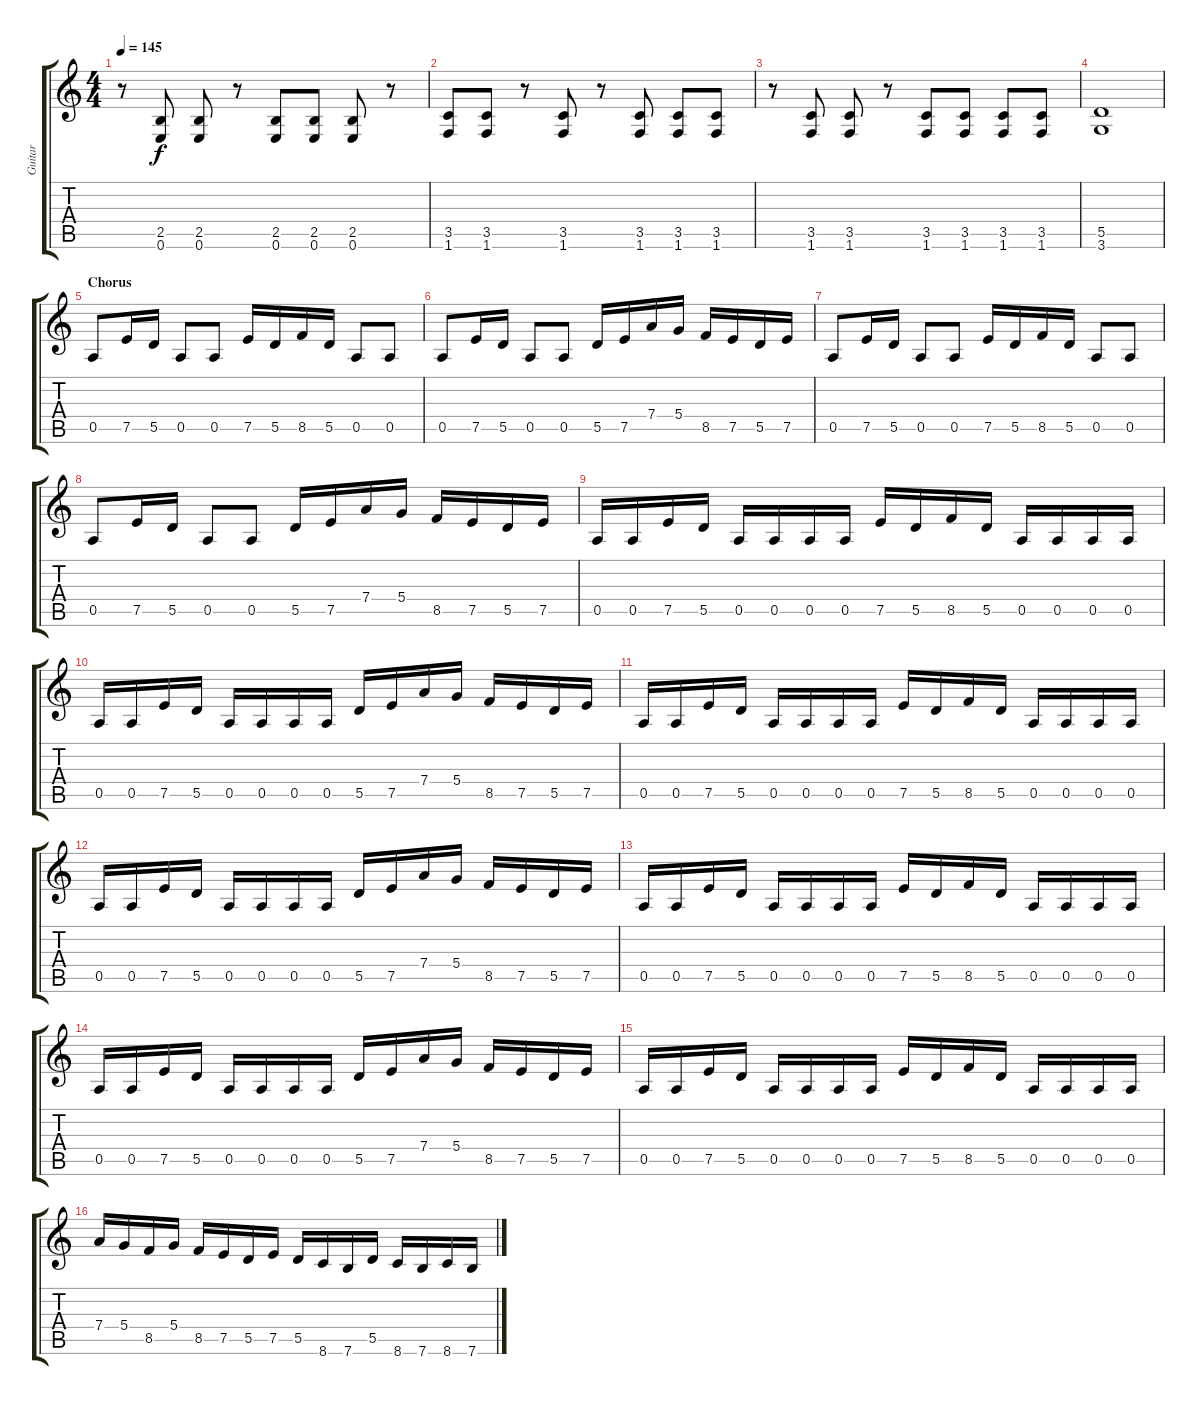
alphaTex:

\track ("Guitar" "Guitar") {instrument overdrivenguitar}
\staff {score tabs}
\tuning (E4 B3 G3 D3 A2 E2) {hide}
\ts (4 4)
\tempo 145
\clef g2
\ks c
r.8{dy f} (2.5 0.6).8 (2.5 0.6).8 r.8 (2.5 0.6).8 (2.5 0.6).8 (2.5 0.6).8 r.8 |
(3.5 1.6).8 (3.5 1.6).8 r.8 (3.5 1.6).8 r.8 (3.5 1.6).8 (3.5 1.6).8 (3.5 1.6).8 |
r.8 (3.5 1.6).8 (3.5 1.6).8 r.8 (3.5 1.6).8 (3.5 1.6).8 (3.5 1.6).8 (3.5 1.6).8 |
(5.5 3.6).1 |
\section ("" "Chorus")
0.5.8 7.5.16 5.5.16 0.5.8 0.5.8 7.5.16 5.5.16 8.5.16 5.5.16 0.5.8 0.5.8 |
0.5.8 7.5.16 5.5.16 0.5.8 0.5.8 5.5.16 7.5.16 7.4.16 5.4.16 8.5.16 7.5.16 5.5.16 7.5.16 |
0.5.8 7.5.16 5.5.16 0.5.8 0.5.8 7.5.16 5.5.16 8.5.16 5.5.16 0.5.8 0.5.8 |
0.5.8 7.5.16 5.5.16 0.5.8 0.5.8 5.5.16 7.5.16 7.4.16 5.4.16 8.5.16 7.5.16 5.5.16 7.5.16 |
0.5.16 0.5.16 7.5.16 5.5.16 0.5.16 0.5.16 0.5.16 0.5.16 7.5.16 5.5.16 8.5.16 5.5.16 0.5.16 0.5.16 0.5.16 0.5.16 |
0.5.16 0.5.16 7.5.16 5.5.16 0.5.16 0.5.16 0.5.16 0.5.16 5.5.16 7.5.16 7.4.16 5.4.16 8.5.16 7.5.16 5.5.16 7.5.16 |
0.5.16 0.5.16 7.5.16 5.5.16 0.5.16 0.5.16 0.5.16 0.5.16 7.5.16 5.5.16 8.5.16 5.5.16 0.5.16 0.5.16 0.5.16 0.5.16 |
0.5.16 0.5.16 7.5.16 5.5.16 0.5.16 0.5.16 0.5.16 0.5.16 5.5.16 7.5.16 7.4.16 5.4.16 8.5.16 7.5.16 5.5.16 7.5.16 |
0.5.16 0.5.16 7.5.16 5.5.16 0.5.16 0.5.16 0.5.16 0.5.16 7.5.16 5.5.16 8.5.16 5.5.16 0.5.16 0.5.16 0.5.16 0.5.16 |
0.5.16 0.5.16 7.5.16 5.5.16 0.5.16 0.5.16 0.5.16 0.5.16 5.5.16 7.5.16 7.4.16 5.4.16 8.5.16 7.5.16 5.5.16 7.5.16 |
0.5.16 0.5.16 7.5.16 5.5.16 0.5.16 0.5.16 0.5.16 0.5.16 7.5.16 5.5.16 8.5.16 5.5.16 0.5.16 0.5.16 0.5.16 0.5.16 |
7.4.16 5.4.16 8.5.16 5.4.16 8.5.16 7.5.16 5.5.16 7.5.16 5.5.16 8.6.16 7.6.16 5.5.16 8.6.16 7.6.16 8.6.16 7.6.16
